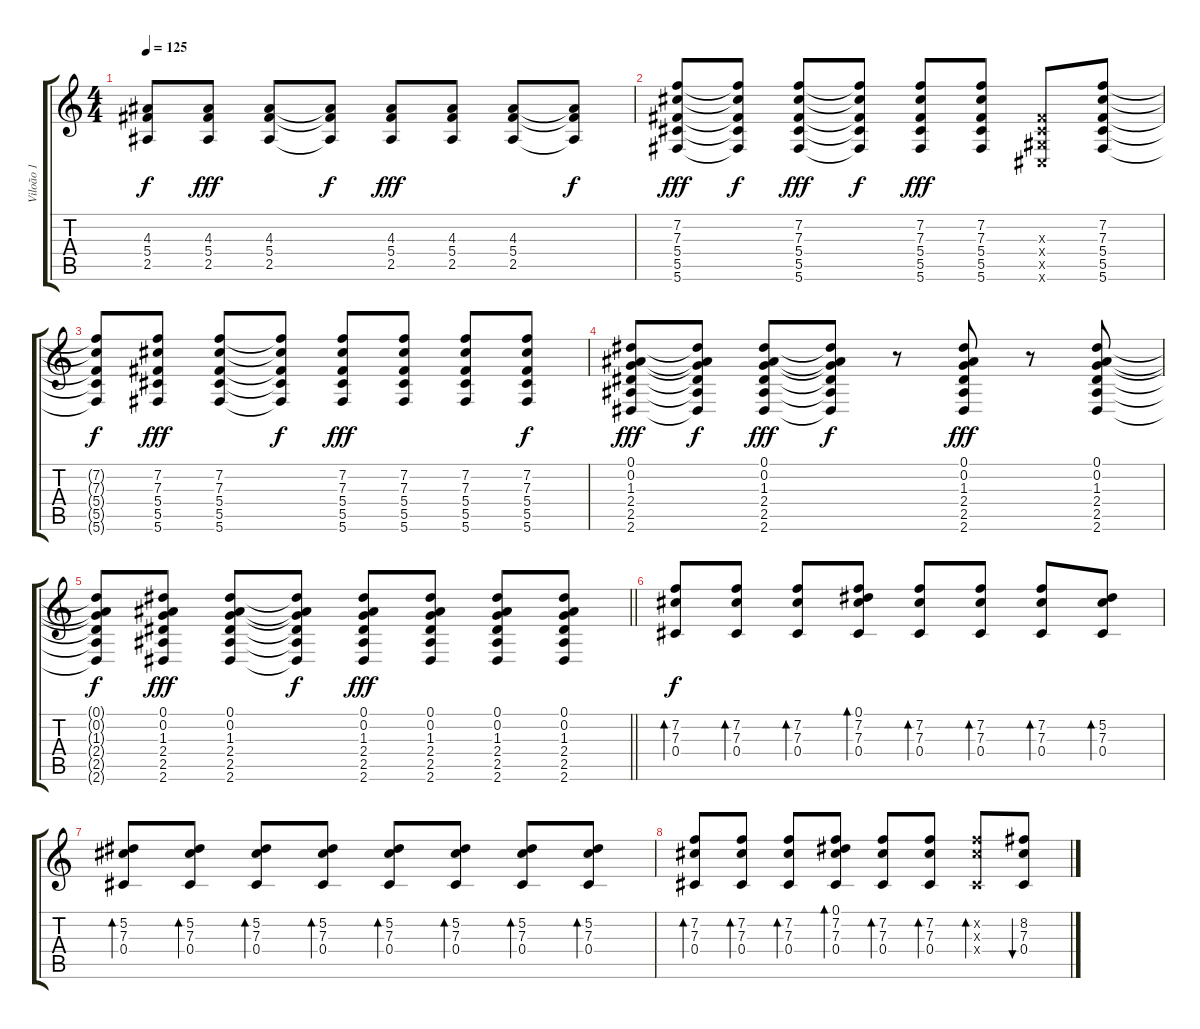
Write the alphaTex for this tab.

\track ("Viloão 1" "Viloão 1") {instrument acousticguitarnylon}
\staff {score tabs}
\tuning (Eb4 Bb3 Gb3 Db3 Ab2 Db2) {hide}
\ts (4 4)
\tempo 125
\clef g2
\ks c
(4.3{t} 5.4{t} 2.5{t}).8{dy f} (4.3 5.4 2.5).8{dy fff} (4.3 5.4 2.5).8 (4.3{t} 5.4{t} 2.5{t}).8{dy f} (4.3 5.4 2.5).8{dy fff} (4.3 5.4 2.5).8 (4.3 5.4 2.5).8 (4.3{t} 5.4{t} 2.5{t}).8{dy f} |
(7.2 7.3 5.4 5.5 5.6).8{dy fff} (7.2{t} 7.3{t} 5.4{t} 5.5{t} 5.6{t}).8{dy f} (7.2 7.3 5.4 5.5 5.6).8{dy fff} (7.2{t} 7.3{t} 5.4{t} 5.5{t} 5.6{t}).8{dy f} (7.2 7.3 5.4 5.5 5.6).8{dy fff} (7.2 7.3 5.4 5.5 5.6).8 (0.3{x} 0.4{x} 0.5{x} 0.6{x}).8 (7.2 7.3 5.4 5.5 5.6).8 |
(7.2{t} 7.3{t} 5.4{t} 5.5{t} 5.6{t}).8{dy f} (7.2 7.3 5.4 5.5 5.6).8{dy fff} (7.2 7.3 5.4 5.5 5.6).8 (7.2{t} 7.3{t} 5.4{t} 5.5{t} 5.6{t}).8{dy f} (7.2 7.3 5.4 5.5 5.6).8{dy fff} (7.2 7.3 5.4 5.5 5.6).8 (7.2 7.3 5.4 5.5 5.6).8 (7.2 7.3 5.4 5.5 5.6).8{dy f} |
(0.1 0.2 1.3 2.4 2.5 2.6).8{dy fff} (0.1{t} 0.2{t} 1.3{t} 2.4{t} 2.5{t} 2.6{t}).8{dy f} (0.1 0.2 1.3 2.4 2.5 2.6).8{dy fff} (0.1{t} 0.2{t} 1.3{t} 2.4{t} 2.5{t} 2.6{t}).8{dy f} r.8 (0.1 0.2 1.3 2.4 2.5 2.6).8{dy fff} r.8 (0.1 0.2 1.3 2.4 2.5 2.6).8 |
\barLineRight lightlight
(0.1{t} 0.2{t} 1.3{t} 2.4{t} 2.5{t} 2.6{t}).8{dy f} (0.1 0.2 1.3 2.4 2.5 2.6).8{dy fff} (0.1 0.2 1.3 2.4 2.5 2.6).8 (0.1{t} 0.2{t} 1.3{t} 2.4{t} 2.5{t} 2.6{t}).8{dy f} (0.1 0.2 1.3 2.4 2.5 2.6).8{dy fff} (0.1 0.2 1.3 2.4 2.5 2.6).8 (0.1 0.2 1.3 2.4 2.5 2.6).8 (0.1 0.2 1.3 2.4 2.5 2.6).8 |
(7.2 7.3 0.4).8{bd 60 dy f instrument acousticguitarnylon} (7.2 7.3 0.4).8{bd 60} (7.2 7.3 0.4).8{bd 60} (0.1 7.2 7.3 0.4).8{bd 60} (7.2 7.3 0.4).8{bd 60} (7.2 7.3 0.4).8{bd 60} (7.2 7.3 0.4).8{bd 60} (5.2 7.3 0.4).8{bd 60} |
(5.2 7.3 0.4).8{bd 60} (5.2 7.3 0.4).8{bd 60} (5.2 7.3 0.4).8{bd 60} (5.2 7.3 0.4).8{bd 60} (5.2 7.3 0.4).8{bd 60} (5.2 7.3 0.4).8{bd 60} (5.2 7.3 0.4).8{bd 60} (5.2 7.3 0.4).8{bd 60} |
(7.2 7.3 0.4).8{bd 60 instrument acousticguitarnylon} (7.2 7.3 0.4).8{bd 60} (7.2 7.3 0.4).8{bd 60} (0.1 7.2 7.3 0.4).8{bd 60} (7.2 7.3 0.4).8{bd 60} (7.2 7.3 0.4).8{bd 60} (7.2{x} 7.3{x} 0.4{x}).8{bd 60} (8.2 7.3 0.4).8{bu 60}
